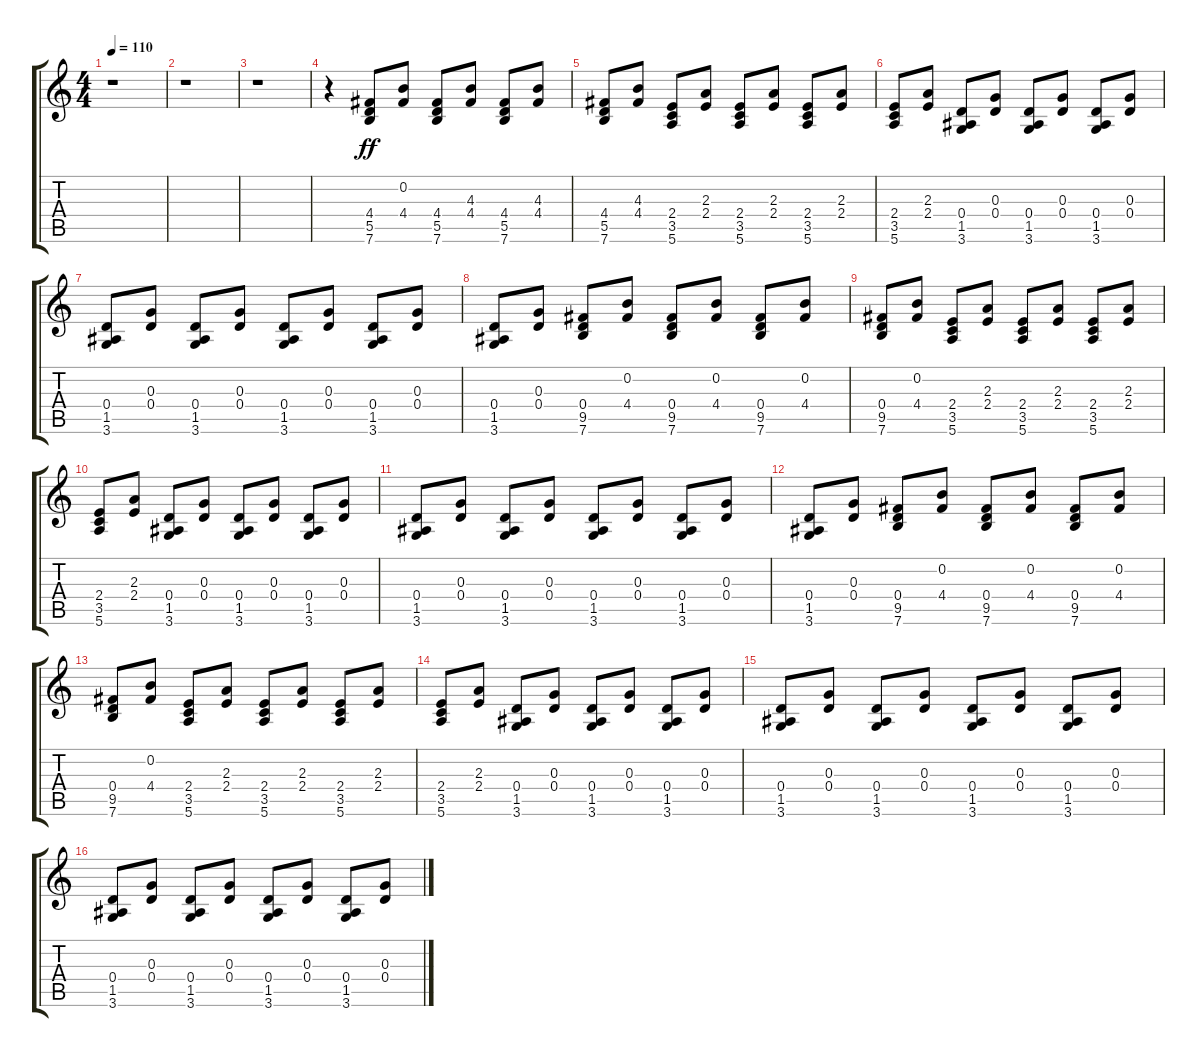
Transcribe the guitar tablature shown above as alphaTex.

\track "" {instrument electricbassfinger}
\staff {score tabs}
\tuning (E4 B3 G3 D3 A2 E2) {hide}
\ts (4 4)
\tempo 110
\clef g2
\ks c
r.1{dy ff} |
r.1 |
r.1 |
r.4 (4.4 5.5 7.6).8 (0.2 4.4).8 (4.4 5.5 7.6).8 (4.3 4.4).8 (4.4 5.5 7.6).8 (4.3 4.4).8 |
(4.4 5.5 7.6).8 (4.3 4.4).8 (2.4 3.5 5.6).8 (2.3 2.4).8 (2.4 3.5 5.6).8 (2.3 2.4).8 (2.4 3.5 5.6).8 (2.3 2.4).8 |
(2.4 3.5 5.6).8 (2.3 2.4).8 (0.4 1.5 3.6).8 (0.3 0.4).8 (0.4 1.5 3.6).8 (0.3 0.4).8 (0.4 1.5 3.6).8 (0.3 0.4).8 |
(0.4 1.5 3.6).8 (0.3 0.4).8 (0.4 1.5 3.6).8 (0.3 0.4).8 (0.4 1.5 3.6).8 (0.3 0.4).8 (0.4 1.5 3.6).8 (0.3 0.4).8 |
(0.4 1.5 3.6).8 (0.3 0.4).8 (0.4 9.5 7.6).8 (0.2 4.4).8 (0.4 9.5 7.6).8 (0.2 4.4).8 (0.4 9.5 7.6).8 (0.2 4.4).8 |
(0.4 9.5 7.6).8 (0.2 4.4).8 (2.4 3.5 5.6).8 (2.3 2.4).8 (2.4 3.5 5.6).8 (2.3 2.4).8 (2.4 3.5 5.6).8 (2.3 2.4).8 |
(2.4 3.5 5.6).8 (2.3 2.4).8 (0.4 1.5 3.6).8 (0.3 0.4).8 (0.4 1.5 3.6).8 (0.3 0.4).8 (0.4 1.5 3.6).8 (0.3 0.4).8 |
(0.4 1.5 3.6).8 (0.3 0.4).8 (0.4 1.5 3.6).8 (0.3 0.4).8 (0.4 1.5 3.6).8 (0.3 0.4).8 (0.4 1.5 3.6).8 (0.3 0.4).8 |
(0.4 1.5 3.6).8 (0.3 0.4).8 (0.4 9.5 7.6).8 (0.2 4.4).8 (0.4 9.5 7.6).8 (0.2 4.4).8 (0.4 9.5 7.6).8 (0.2 4.4).8 |
(0.4 9.5 7.6).8 (0.2 4.4).8 (2.4 3.5 5.6).8 (2.3 2.4).8 (2.4 3.5 5.6).8 (2.3 2.4).8 (2.4 3.5 5.6).8 (2.3 2.4).8 |
(2.4 3.5 5.6).8 (2.3 2.4).8 (0.4 1.5 3.6).8 (0.3 0.4).8 (0.4 1.5 3.6).8 (0.3 0.4).8 (0.4 1.5 3.6).8 (0.3 0.4).8 |
(0.4 1.5 3.6).8 (0.3 0.4).8 (0.4 1.5 3.6).8 (0.3 0.4).8 (0.4 1.5 3.6).8 (0.3 0.4).8 (0.4 1.5 3.6).8 (0.3 0.4).8 |
(0.4 1.5 3.6).8 (0.3 0.4).8 (0.4 1.5 3.6).8 (0.3 0.4).8 (0.4 1.5 3.6).8 (0.3 0.4).8 (0.4 1.5 3.6).8 (0.3 0.4).8
